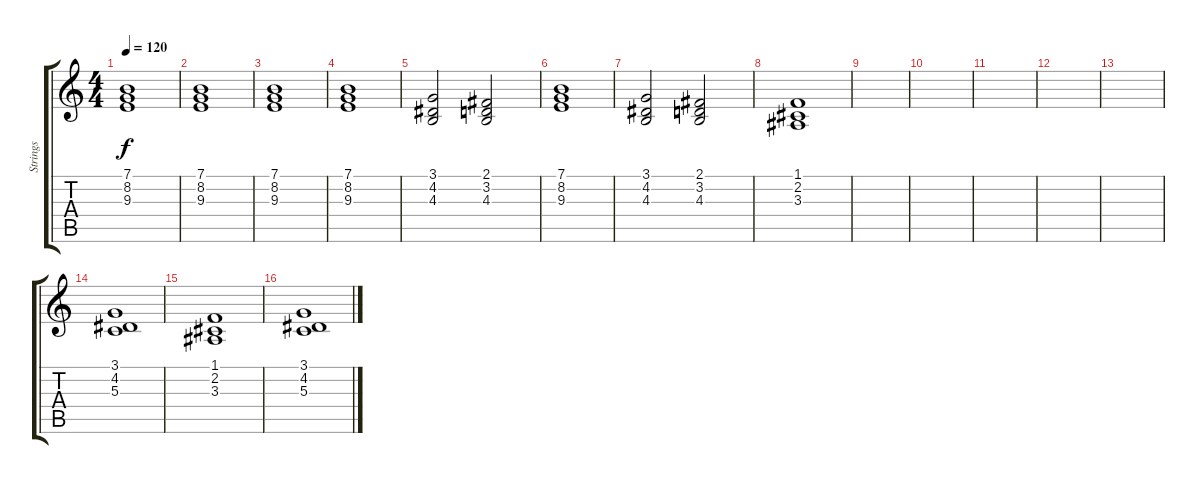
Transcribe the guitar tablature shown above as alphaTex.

\track ("Strings" "Strings") {instrument stringensemble1}
\staff {score tabs}
\tuning (E4 B3 G3 D3 A2 E2) {hide}
\ts (4 4)
\tempo 120
\clef g2
\ks c
(7.1 8.2 9.3).1{dy f} |
(7.1 8.2 9.3).1 |
(7.1 8.2 9.3).1 |
(7.1 8.2 9.3).1 |
(3.1 4.2 4.3).2 (2.1 3.2 4.3).2 |
(7.1 8.2 9.3).1 |
(3.1 4.2 4.3).2 (2.1 3.2 4.3).2 |
(1.1 2.2 3.3).1 |
|
|
|
|
|
(3.1 4.2 5.3).1 |
(1.1 2.2 3.3).1 |
(3.1 4.2 5.3).1
